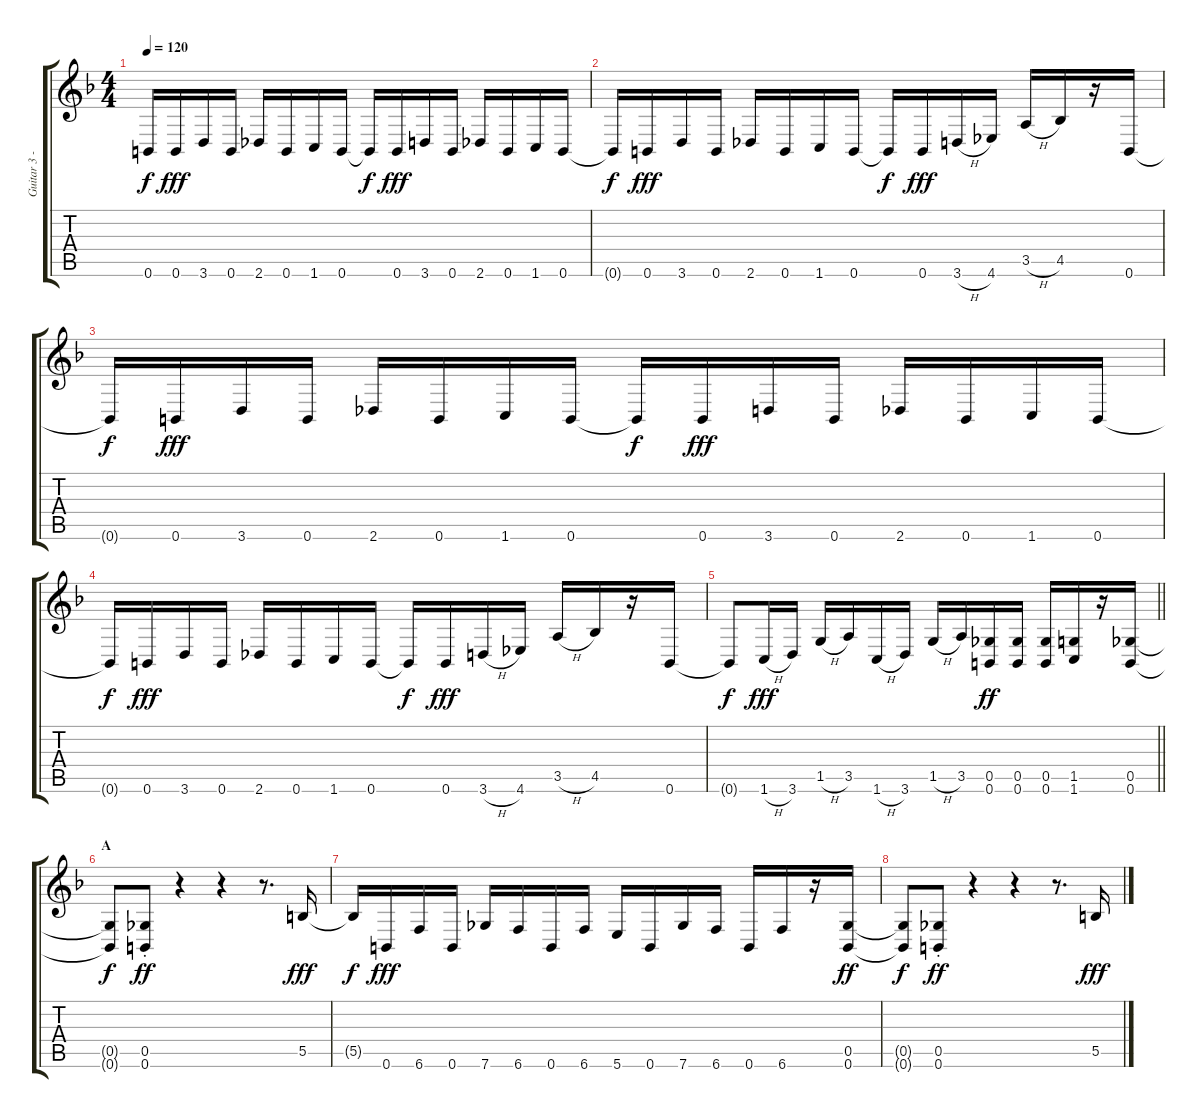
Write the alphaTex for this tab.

\track ("Guitar 3 - Aoi" "Guitar 3 -") {instrument distortionguitar}
\staff {score tabs}
\tuning (Db4 Ab3 E3 B2 Gb2 B1) {hide}
\ts (4 4)
\tempo 120
\clef g2
\ks f
0.6{t}.16{dy f} 0.6.16{dy fff} 3.6.16 0.6.16 2.6.16 0.6.16 1.6.16 0.6.16 0.6{t}.16{dy f} 0.6.16{dy fff} 3.6.16 0.6.16 2.6.16 0.6.16 1.6.16 0.6.16 |
0.6{t}.16{dy f} 0.6.16{dy fff} 3.6.16 0.6.16 2.6.16 0.6.16 1.6.16 0.6.16 0.6{t}.16{dy f} 0.6.16{dy fff} 3.6{h}.16 4.6.16 3.5{h}.16 4.5.16 r.16 0.6.16 |
0.6{t}.16{dy f} 0.6.16{dy fff} 3.6.16 0.6.16 2.6.16 0.6.16 1.6.16 0.6.16 0.6{t}.16{dy f} 0.6.16{dy fff} 3.6.16 0.6.16 2.6.16 0.6.16 1.6.16 0.6.16 |
0.6{t}.16{dy f} 0.6.16{dy fff} 3.6.16 0.6.16 2.6.16 0.6.16 1.6.16 0.6.16 0.6{t}.16{dy f} 0.6.16{dy fff} 3.6{h}.16 4.6.16 3.5{h}.16 4.5.16 r.16 0.6.16 |
\barLineRight lightlight
0.6{t}.8{dy f} 1.6{h}.16{dy fff} 3.6.16 1.5{h}.16 3.5.16 1.6{h}.16 3.6.16 1.5{h}.16 3.5.16 (0.5 0.6).16{dy ff} (0.5 0.6).16 (0.5 0.6).16 (1.5 1.6).16 r.16 (0.5 0.6).16 |
\section ("" "A")
(0.5{t} 0.6{t}).8{dy f} (0.5{st} 0.6{st}).8{dy ff} r.4 r.4 r.8{d} 5.5.16{dy fff} |
5.5{t}.16{dy f} 0.6.16{dy fff} 6.6.16 0.6.16 7.6.16 6.6.16 0.6.16 6.6.16 5.6.16 0.6.16 7.6.16 6.6.16 0.6.16 6.6.16 r.16 (0.5 0.6).16{dy ff} |
(0.5{t} 0.6{t}).8{dy f} (0.5{st} 0.6{st}).8{dy ff} r.4 r.4 r.8{d} 5.5.16{dy fff}
